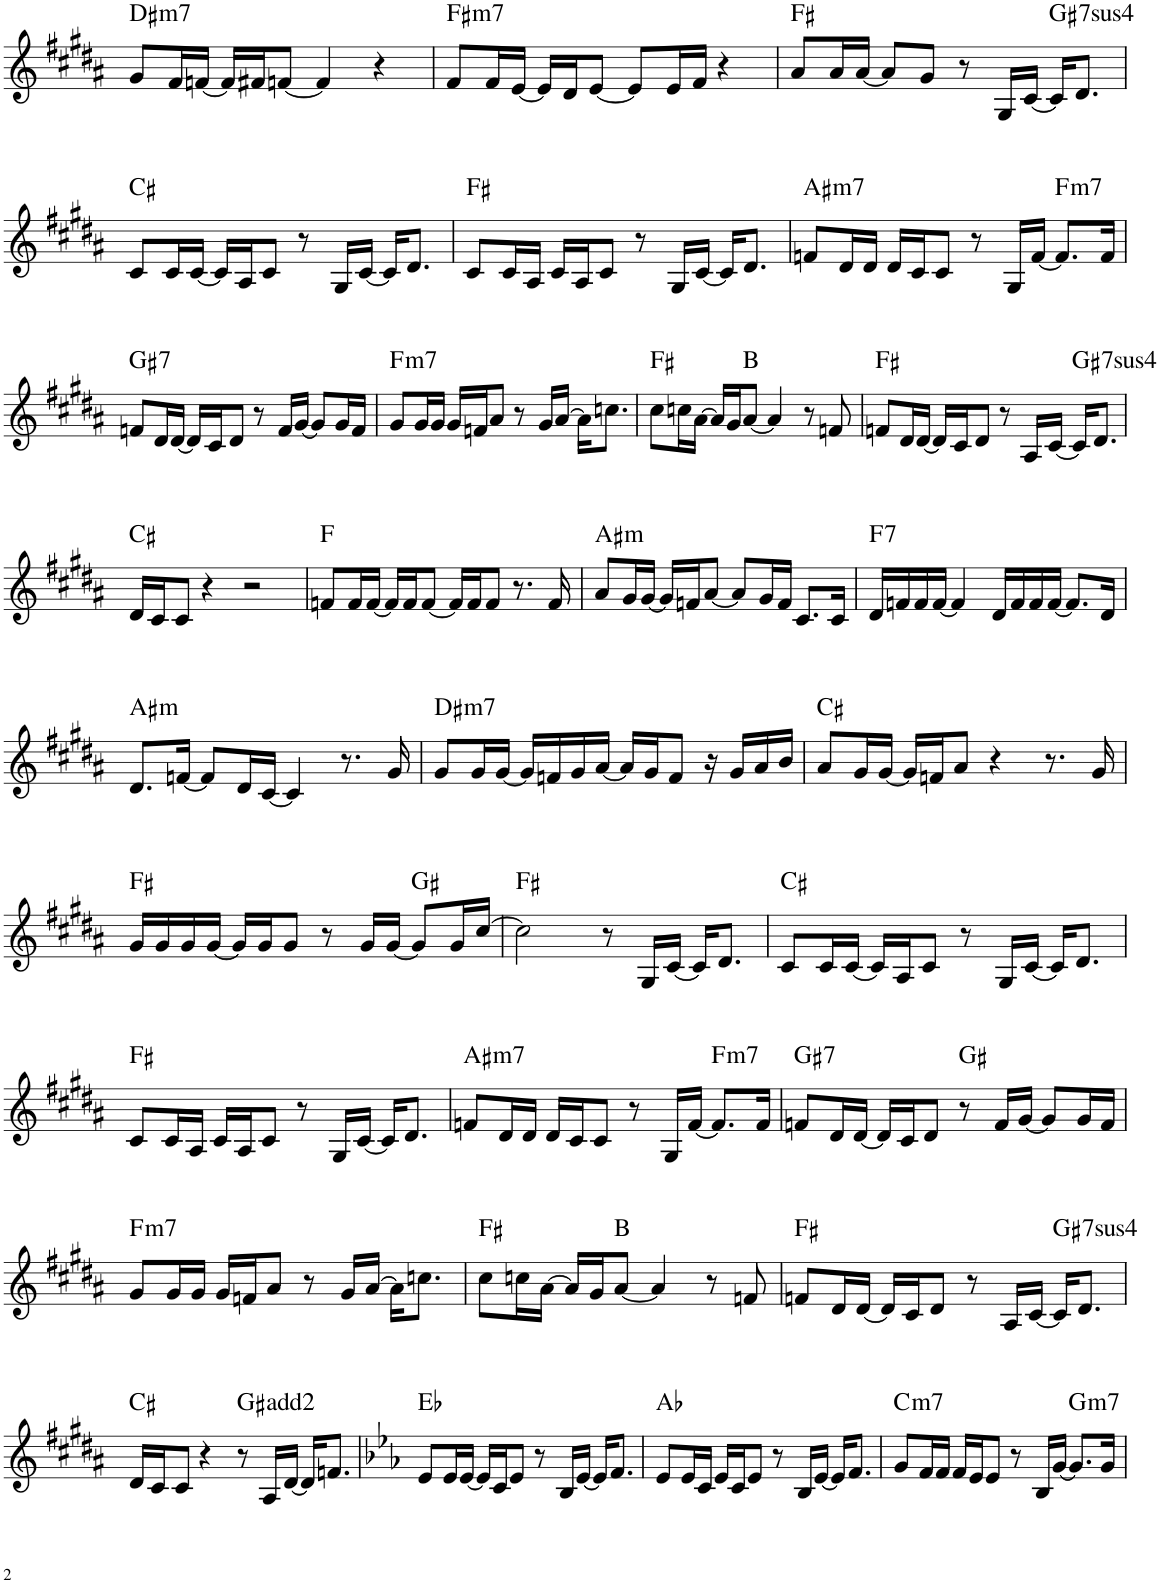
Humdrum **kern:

**kern	**harte
*part1	*part1
*staff1	*
*I"Piano	*
*I'Pno.	*
!!LO:PB:g=z
*clefG2	*
*k[f#c#g#d#a#]	*
*M4/4	*
=30	=30
!	!LO:H:kt=m7
8g#/L	D#:min7
16f#/L	.
[16fn/JJ	.
16f/LL]	.
16f#X/J	.
[8fn/J	.
4f/]	.
4r	.
=31	=31
!	!LO:H:kt=m7
8f#/L	F#:min7
16f#/L	.
[16e/JJ	.
16e/LL]	.
16d#/J	.
[8e/J	.
8e/L]	.
16e/L	.
16f#/JJ	.
4r	.
=32	=32
8a#/L	F#:maj
16a#/L	.
[16a#/JJ	.
8a#/L]	.
8g#/J	.
8r	.
16G#/LL	.
[16c#/JJ	.
!	!LO:H:kt=74
16c#/KL]	G#:sus4(7)
8.d#/J	.
!!LO:LB:g=z
=33	=33
8c#/L	C#:maj
16c#/L	.
[16c#/JJ	.
16c#/LL]	.
16A#/J	.
8c#/J	.
8r	.
16G#/LL	.
[16c#/JJ	.
16c#/KL]	.
8.d#/J	.
=34	=34
8c#/L	F#:maj
16c#/L	.
16A#/JJ	.
16c#/LL	.
16A#/J	.
8c#/J	.
8r	.
16G#/LL	.
[16c#/JJ	.
16c#/KL]	.
8.d#/J	.
=35	=35
!	!LO:H:kt=m7
8fn/L	A#:min7
16d#/L	.
16d#/JJ	.
16d#/LL	.
16c#/J	.
8c#/J	.
8r	.
16G#/LL	.
[16f/JJ	.
!	!LO:H:kt=m7
8.f/L]	F:min7
16f/Jk	.
!!LO:LB:g=z
=36	=36
!	!LO:H:kt=7
8fn/L	G#:7
16d#/L	.
[16d#/JJ	.
16d#/LL]	.
16c#/J	.
8d#/J	.
8r	.
16f/LL	.
[16g#/JJ	.
8g#/L]	.
16g#/L	.
16f/JJ	.
=37	=37
!	!LO:H:kt=m7
8g#/L	F:min7
16g#/L	.
16g#/JJ	.
16g#/LL	.
16fn/J	.
8a#/J	.
8r	.
16g#/LL	.
[16a#/JJ	.
16a#\KL]	.
8.ccn\J	.
=38	=38
8cc#\L	F#:maj
16ccn\L	.
[16a#\JJ	.
16a#/LL]	.
16g#/J	.
[8a#/J	B:maj
4a#/]	.
8r	.
8fn/	.
=39	=39
8fn/L	F#:maj
16d#/L	.
[16d#/JJ	.
16d#/LL]	.
16c#/J	.
8d#/J	.
8r	.
16A#/LL	.
[16c#/JJ	.
!	!LO:H:kt=74
16c#/KL]	G#:sus4(7)
8.d#/J	.
!!LO:LB:g=z
=40	=40
16d#/LL	C#:maj
16c#/J	.
8c#/J	.
4r	.
2r	.
=41	=41
8fn/L	F:maj
16f/L	.
[16f/JJ	.
16f/LL]	.
16f/J	.
[8f/J	.
16f/LL]	.
16f/J	.
8f/J	.
8.r	.
16f/	.
=42	=42
!	!LO:H:kt=m
8a#/L	A#:min
16g#/L	.
[16g#/JJ	.
16g#/LL]	.
16fn/J	.
[8a#/J	.
8a#/L]	.
16g#/L	.
16f/JJ	.
8.c#/L	.
16c#/Jk	.
=43	=43
!	!LO:H:kt=7
16d#/LL	F:7
16fn/	.
16f/	.
[16f/JJ	.
4f/]	.
16d#/LL	.
16f/	.
16f/	.
[16f/JJ	.
8.f/L]	.
16d#/Jk	.
!!LO:LB:g=z
=44	=44
!	!LO:H:kt=m
8.d#/L	A#:min
[16fn/Jk	.
8f/L]	.
16d#/L	.
[16c#/JJ	.
4c#/]	.
8.r	.
16g#/	.
=45	=45
!	!LO:H:kt=m7
8g#/L	D#:min7
16g#/L	.
[16g#/JJ	.
16g#/LL]	.
16fn/	.
16g#/	.
[16a#/JJ	.
16a#/LL]	.
16g#/J	.
8f/J	.
16r	.
16g#/LL	.
16a#/	.
16b/JJ	.
=46	=46
8a#/L	C#:maj
16g#/L	.
[16g#/JJ	.
16g#/LL]	.
16fn/J	.
8a#/J	.
4r	.
8.r	.
16g#/	.
!!LO:LB:g=z
=47	=47
16g#/LL	F#:maj
16g#/	.
16g#/	.
[16g#/JJ	.
16g#/LL]	.
16g#/J	.
8g#/J	.
8r	.
16g#/LL	.
[16g#/JJ	.
8g#/L]	G#:maj
16g#/L	.
[16cc#/JJ	.
=48	=48
2cc#\]	F#:maj
8r	.
16G#/LL	.
[16c#/JJ	.
16c#/KL]	.
8.d#/J	.
=49	=49
8c#/L	C#:maj
16c#/L	.
[16c#/JJ	.
16c#/LL]	.
16A#/J	.
8c#/J	.
8r	.
16G#/LL	.
[16c#/JJ	.
16c#/KL]	.
8.d#/J	.
!!LO:LB:g=z
=50	=50
8c#/L	F#:maj
16c#/L	.
16A#/JJ	.
16c#/LL	.
16A#/J	.
8c#/J	.
8r	.
16G#/LL	.
[16c#/JJ	.
16c#/KL]	.
8.d#/J	.
=51	=51
!	!LO:H:kt=m7
8fn/L	A#:min7
16d#/L	.
16d#/JJ	.
16d#/LL	.
16c#/J	.
8c#/J	.
8r	.
16G#/LL	.
[16f/JJ	.
!	!LO:H:kt=m7
8.f/L]	F:min7
16f/Jk	.
=52	=52
!	!LO:H:kt=7
8fn/L	G#:7
16d#/L	.
[16d#/JJ	.
16d#/LL]	.
16c#/J	.
8d#/J	.
8r	G#:maj
16f/LL	.
[16g#/JJ	.
8g#/L]	.
16g#/L	.
16f/JJ	.
!!LO:LB:g=z
=53	=53
!	!LO:H:kt=m7
8g#/L	F:min7
16g#/L	.
16g#/JJ	.
16g#/LL	.
16fn/J	.
8a#/J	.
8r	.
16g#/LL	.
[16a#/JJ	.
16a#\KL]	.
8.ccn\J	.
=54	=54
8cc#\L	F#:maj
16ccn\L	.
[16a#\JJ	.
16a#/LL]	.
16g#/J	.
[8a#/J	B:maj
4a#/]	.
8r	.
8fn/	.
=55	=55
8fn/L	F#:maj
16d#/L	.
[16d#/JJ	.
16d#/LL]	.
16c#/J	.
8d#/J	.
8r	.
16A#/LL	.
[16c#/JJ	.
!	!LO:H:kt=74
16c#/KL]	G#:sus4(7)
8.d#/J	.
!!LO:LB:g=z
=56	=56
16d#/LL	C#:maj
16c#/J	.
8c#/J	.
4r	.
8r	G#:maj(2)
16A#/LL	.
[16d#/JJ	.
16d#/KL]	.
8.fn/J	.
=57	=57
*k[b-e-a-]	*
8e-/L	Eb:maj
16e-/L	.
[16e-/JJ	.
16e-/LL]	.
16c/J	.
8e-/J	.
8r	.
16B-/LL	.
[16e-/JJ	.
16e-/KL]	.
8.f/J	.
=58	=58
8e-/L	Ab:maj
16e-/L	.
16c/JJ	.
16e-/LL	.
16c/J	.
8e-/J	.
8r	.
16B-/LL	.
[16e-/JJ	.
16e-/KL]	.
8.f/J	.
=59	=59
!	!LO:H:kt=m7
8g/L	C:min7
16f/L	.
16f/JJ	.
16f/LL	.
16e-/J	.
8e-/J	.
8r	.
16B-/LL	.
[16g/JJ	.
!	!LO:H:kt=m7
8.g/L]	G:min7
16g/Jk	.
=	=
*-	*-
